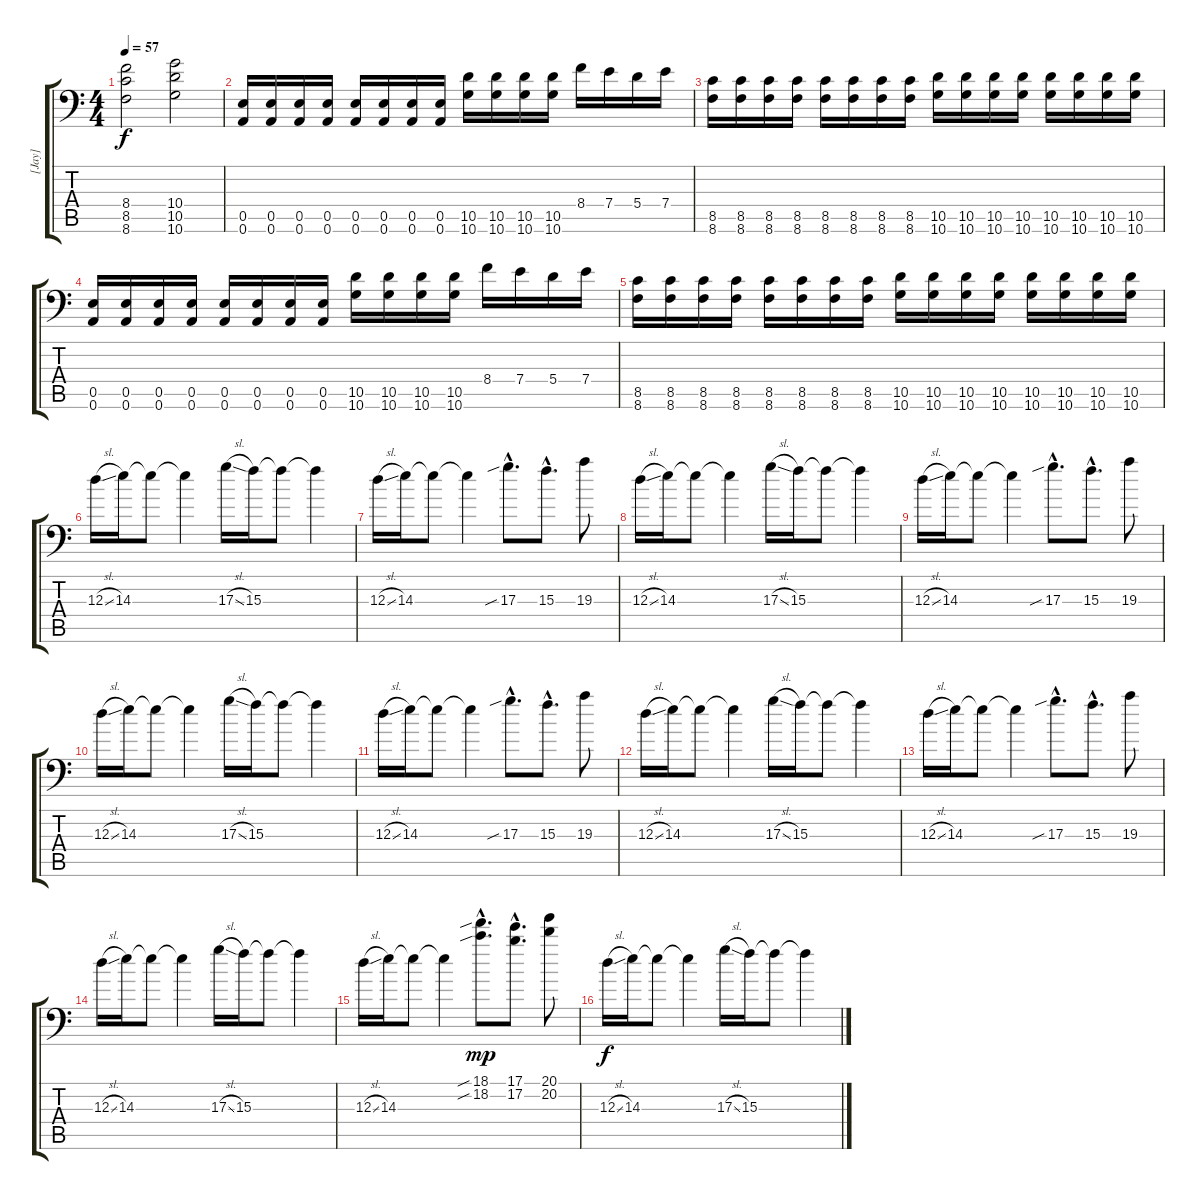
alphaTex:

\track ("[Jay]" "[Jay]") {instrument overdrivenguitar}
\staff {score tabs}
\tuning (B3 Gb3 D3 A2 E2 A1) {hide}
\ts (4 4)
\tempo 57
\clef f4
\ks c
(8.4 8.5 8.6).2{dy f} (10.4 10.5 10.6).2 |
(0.5 0.6).16 (0.5 0.6).16 (0.5 0.6).16 (0.5 0.6).16 (0.5 0.6).16 (0.5 0.6).16 (0.5 0.6).16 (0.5 0.6).16 (10.5 10.6).16 (10.5 10.6).16 (10.5 10.6).16 (10.5 10.6).16 8.4.16 7.4.16 5.4.16 7.4.16 |
(8.5 8.6).16 (8.5 8.6).16 (8.5 8.6).16 (8.5 8.6).16 (8.5 8.6).16 (8.5 8.6).16 (8.5 8.6).16 (8.5 8.6).16 (10.5 10.6).16 (10.5 10.6).16 (10.5 10.6).16 (10.5 10.6).16 (10.5 10.6).16 (10.5 10.6).16 (10.5 10.6).16 (10.5 10.6).16 |
(0.5 0.6).16 (0.5 0.6).16 (0.5 0.6).16 (0.5 0.6).16 (0.5 0.6).16 (0.5 0.6).16 (0.5 0.6).16 (0.5 0.6).16 (10.5 10.6).16 (10.5 10.6).16 (10.5 10.6).16 (10.5 10.6).16 8.4.16 7.4.16 5.4.16 7.4.16 |
(8.5 8.6).16 (8.5 8.6).16 (8.5 8.6).16 (8.5 8.6).16 (8.5 8.6).16 (8.5 8.6).16 (8.5 8.6).16 (8.5 8.6).16 (10.5 10.6).16 (10.5 10.6).16 (10.5 10.6).16 (10.5 10.6).16 (10.5 10.6).16 (10.5 10.6).16 (10.5 10.6).16 (10.5 10.6).16 |
12.3{sl}.16 14.3.16 14.3{t}.8 14.3{t}.4 17.3{sl}.16 15.3.16 15.3{t}.8 15.3{t}.4 |
12.3{sl}.16 14.3.16 14.3{t}.8 14.3{t}.4 17.3{sib hac}.8{d} 15.3{hac}.8{d} 19.3.8 |
12.3{sl}.16 14.3.16 14.3{t}.8 14.3{t}.4 17.3{sl}.16 15.3.16 15.3{t}.8 15.3{t}.4 |
12.3{sl}.16 14.3.16 14.3{t}.8 14.3{t}.4 17.3{sib hac}.8{d} 15.3{hac}.8{d} 19.3.8 |
12.3{sl}.16 14.3.16 14.3{t}.8 14.3{t}.4 17.3{sl}.16 15.3.16 15.3{t}.8 15.3{t}.4 |
12.3{sl}.16 14.3.16 14.3{t}.8 14.3{t}.4 17.3{sib hac}.8{d} 15.3{hac}.8{d} 19.3.8 |
12.3{sl}.16 14.3.16 14.3{t}.8 14.3{t}.4 17.3{sl}.16 15.3.16 15.3{t}.8 15.3{t}.4 |
12.3{sl}.16 14.3.16 14.3{t}.8 14.3{t}.4 17.3{sib hac}.8{d} 15.3{hac}.8{d} 19.3.8 |
12.3{sl}.16 14.3.16 14.3{t}.8 14.3{t}.4 17.3{sl}.16 15.3.16 15.3{t}.8 15.3{t}.4 |
12.3{sl}.16 14.3.16 14.3{t}.8 14.3{t}.4 (18.1{sib hac} 18.2{sib hac}).8{d dy mp} (17.1{hac} 17.2{hac}).8{d} (20.1 20.2).8 |
12.3{sl}.16{dy f} 14.3.16 14.3{t}.8 14.3{t}.4 17.3{sl}.16 15.3.16 15.3{t}.8 15.3{t}.4
